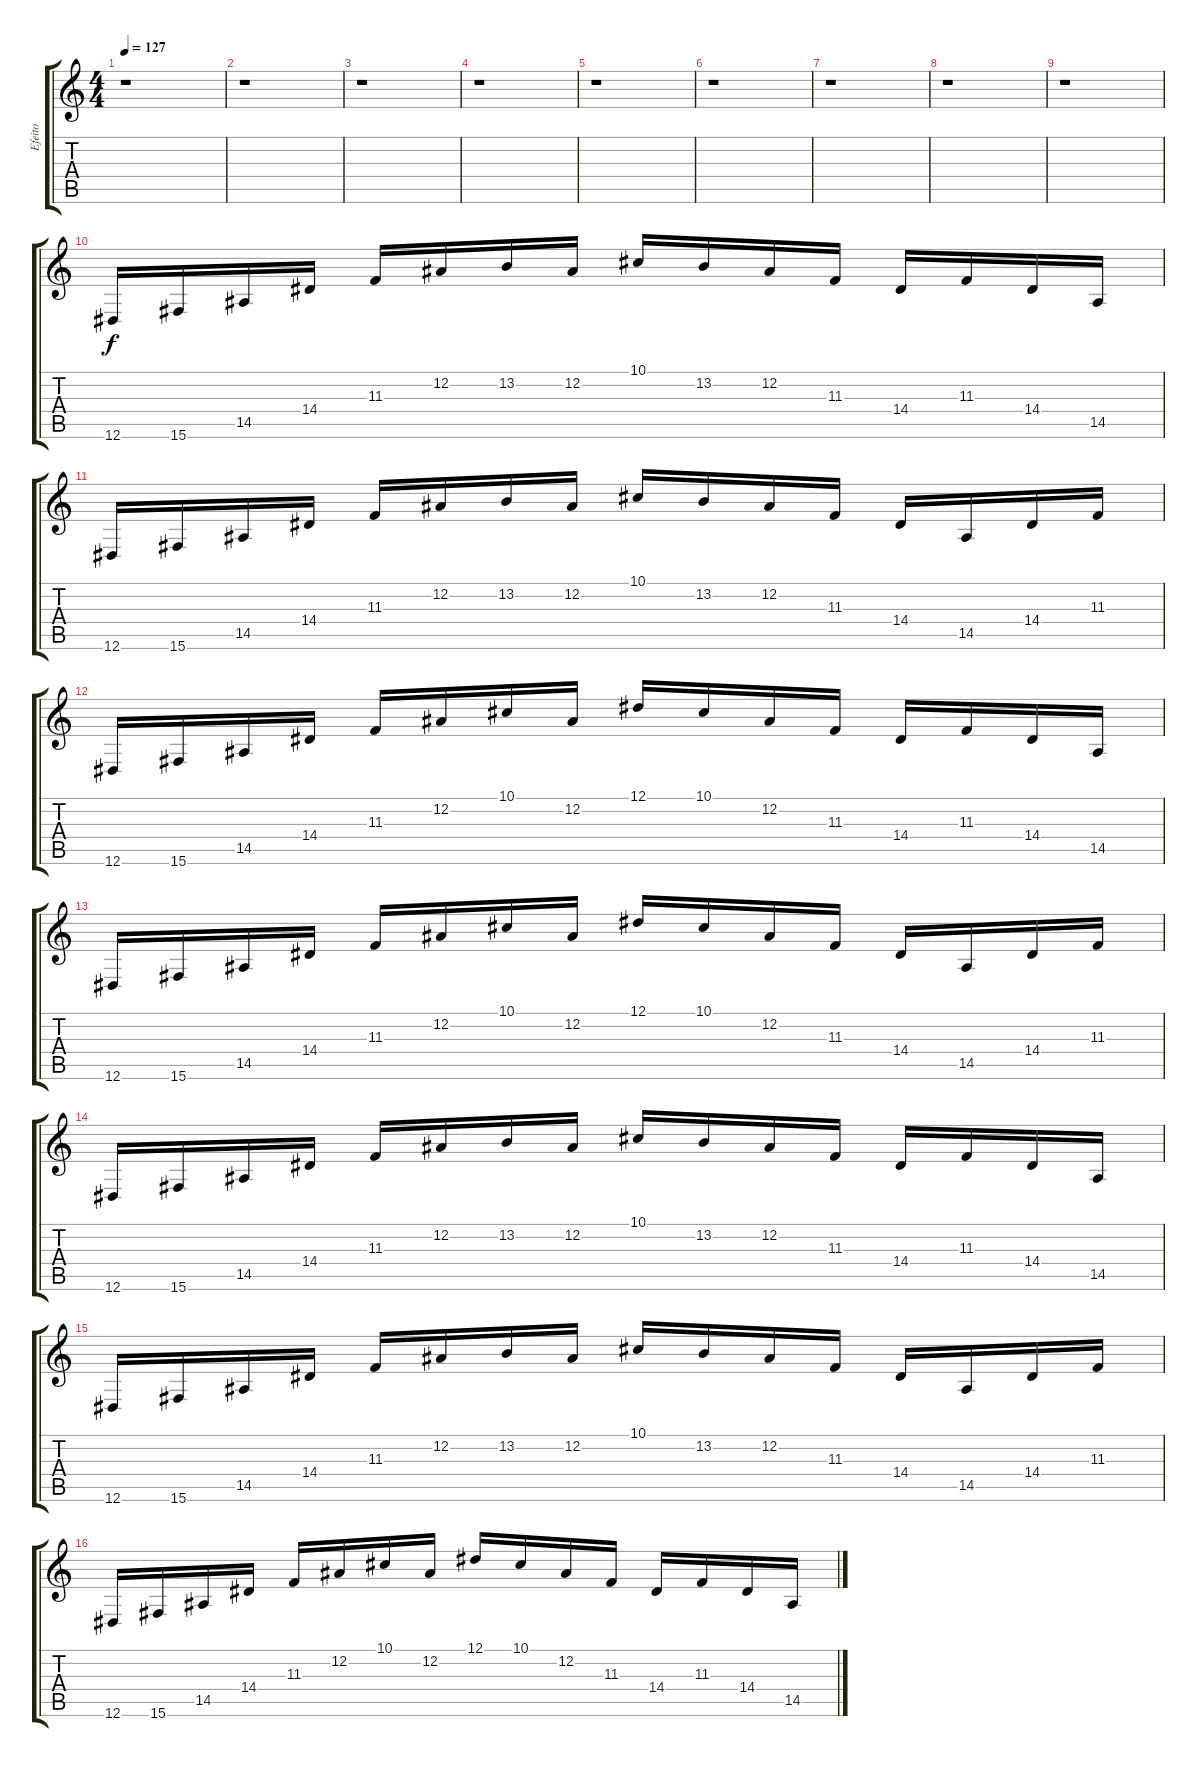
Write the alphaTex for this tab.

\track ("Efeito" "Efeito") {instrument lead1square}
\staff {score tabs}
\tuning (Eb4 Bb3 Gb3 Db3 Ab2 Eb2) {hide}
\ts (4 4)
\tempo 127
\clef g2
\ks c
r.1{dy f instrument lead1square} |
r.1 |
r.1 |
r.1 |
r.1 |
r.1 |
r.1 |
r.1 |
r.1 |
12.6.16 15.6.16 14.5.16 14.4.16 11.3.16 12.2.16 13.2.16 12.2.16 10.1.16 13.2.16 12.2.16 11.3.16 14.4.16 11.3.16 14.4.16 14.5.16 |
12.6.16 15.6.16 14.5.16 14.4.16 11.3.16 12.2.16 13.2.16 12.2.16 10.1.16 13.2.16 12.2.16 11.3.16 14.4.16 14.5.16 14.4.16 11.3.16 |
12.6.16 15.6.16 14.5.16 14.4.16 11.3.16 12.2.16 10.1.16 12.2.16 12.1.16 10.1.16 12.2.16 11.3.16 14.4.16 11.3.16 14.4.16 14.5.16 |
12.6.16 15.6.16 14.5.16 14.4.16 11.3.16 12.2.16 10.1.16 12.2.16 12.1.16 10.1.16 12.2.16 11.3.16 14.4.16 14.5.16 14.4.16 11.3.16 |
12.6.16 15.6.16 14.5.16 14.4.16 11.3.16 12.2.16 13.2.16 12.2.16 10.1.16 13.2.16 12.2.16 11.3.16 14.4.16 11.3.16 14.4.16 14.5.16 |
12.6.16 15.6.16 14.5.16 14.4.16 11.3.16 12.2.16 13.2.16 12.2.16 10.1.16 13.2.16 12.2.16 11.3.16 14.4.16 14.5.16 14.4.16 11.3.16 |
12.6.16 15.6.16 14.5.16 14.4.16 11.3.16 12.2.16 10.1.16 12.2.16 12.1.16 10.1.16 12.2.16 11.3.16 14.4.16 11.3.16 14.4.16 14.5.16
